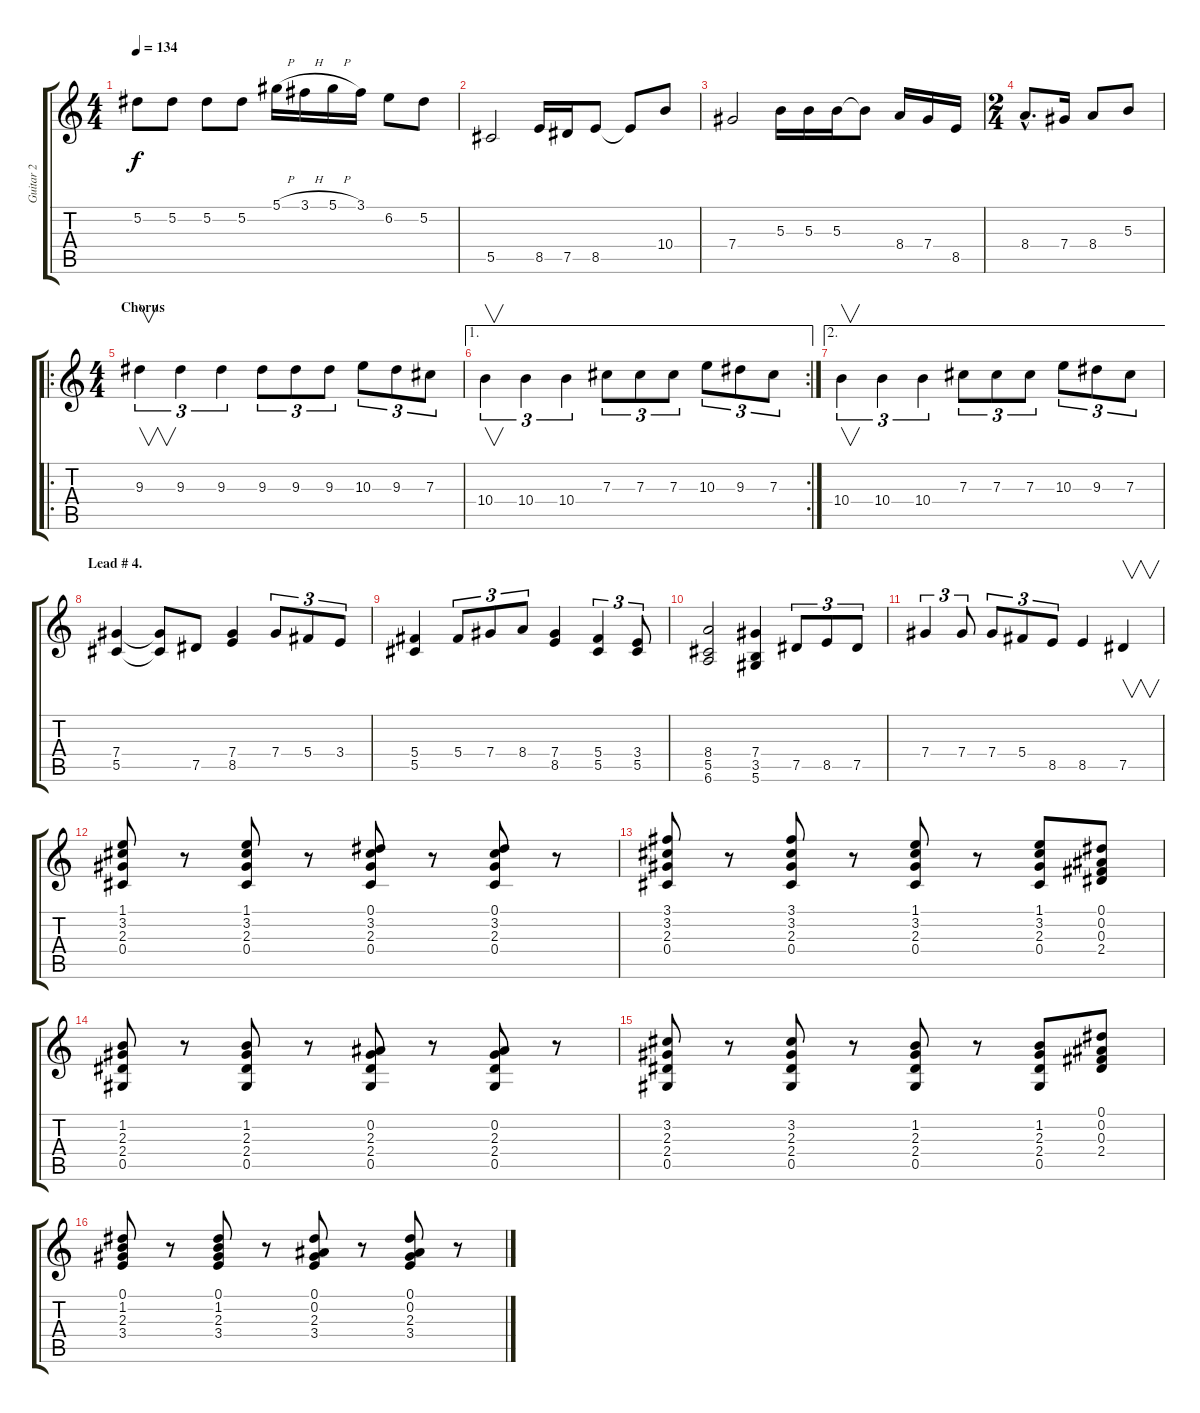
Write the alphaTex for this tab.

\track ("Guitar 2" "Guitar 2") {instrument overdrivenguitar}
\staff {score tabs}
\tuning (Eb4 Bb3 Gb3 Db3 Ab2 Eb2) {hide}
\ts (4 4)
\tempo 134
\clef g2
\ks c
5.2.8{dy f} 5.2.8 5.2.8 5.2.8 5.1{h}.16 3.1{h}.16 5.1{h}.16 3.1.16 6.2.8 5.2.8 |
5.5.2 8.5.16 7.5.16 8.5.8 8.5{t}.8 10.4.8 |
7.4.2 5.3.16 5.3.16 5.3.16 5.3{t}.8 8.4.16 7.4.16 8.5.16 |
\ts (2 4)
8.4{hac}.8{d} 7.4.16 8.4.8 5.3.8 |
\ro
\ts (4 4)
\section ("" "Chorus")
9.3.4{v tu (3 2)} 9.3.4{tu (3 2)} 9.3.4{tu (3 2)} 9.3.8{tu (3 2)} 9.3.8{tu (3 2)} 9.3.8{tu (3 2)} 10.3.8{tu (3 2)} 9.3.8{tu (3 2)} 7.3.8{tu (3 2)} |
\ae 1
\rc 2
10.4.4{v tu (3 2)} 10.4.4{tu (3 2)} 10.4.4{tu (3 2)} 7.3.8{tu (3 2)} 7.3.8{tu (3 2)} 7.3.8{tu (3 2)} 10.3.8{tu (3 2)} 9.3.8{tu (3 2)} 7.3.8{tu (3 2)} |
\ae 2
10.4.4{v tu (3 2)} 10.4.4{tu (3 2)} 10.4.4{tu (3 2)} 7.3.8{tu (3 2)} 7.3.8{tu (3 2)} 7.3.8{tu (3 2)} 10.3.8{tu (3 2)} 9.3.8{tu (3 2)} 7.3.8{tu (3 2)} |
\section ("" "Lead # 4.")
(7.4 5.5).4 (7.4{t} 5.5{t}).8 7.5.8 (7.4 8.5).4 7.4.8{tu (3 2)} 5.4.8{tu (3 2)} 3.4.8{tu (3 2)} |
(5.4 5.5).4 5.4.8{tu (3 2)} 7.4.8{tu (3 2)} 8.4.8{tu (3 2)} (7.4 8.5).4 (5.4 5.5).4{tu (3 2)} (3.4 5.5).8{tu (3 2)} |
(8.4 5.5 6.6).2 (7.4 3.5 5.6).4 7.5.8{tu (3 2)} 8.5.8{tu (3 2)} 7.5.8{tu (3 2)} |
7.4.4{tu (3 2)} 7.4.8{tu (3 2)} 7.4.8{tu (3 2)} 5.4.8{tu (3 2)} 8.5.8{tu (3 2)} 8.5.4 7.5.4{v} |
(1.1 3.2 2.3 0.4).8 r.8 (1.1 3.2 2.3 0.4).8 r.8 (0.1 3.2 2.3 0.4).8 r.8 (0.1 3.2 2.3 0.4).8 r.8 |
(3.1 3.2 2.3 0.4).8 r.8 (3.1 3.2 2.3 0.4).8 r.8 (1.1 3.2 2.3 0.4).8 r.8 (1.1 3.2 2.3 0.4).8 (0.1 0.2 0.3 2.4).8 |
(1.2 2.3 2.4 0.5).8 r.8 (1.2 2.3 2.4 0.5).8 r.8 (0.2 2.3 2.4 0.5).8 r.8 (0.2 2.3 2.4 0.5).8 r.8 |
(3.2 2.3 2.4 0.5).8 r.8 (3.2 2.3 2.4 0.5).8 r.8 (1.2 2.3 2.4 0.5).8 r.8 (1.2 2.3 2.4 0.5).8 (0.1 0.2 0.3 2.4).8 |
(0.1 1.2 2.3 3.4).8 r.8 (0.1 1.2 2.3 3.4).8 r.8 (0.1 0.2 2.3 3.4).8 r.8 (0.1 0.2 2.3 3.4).8 r.8
